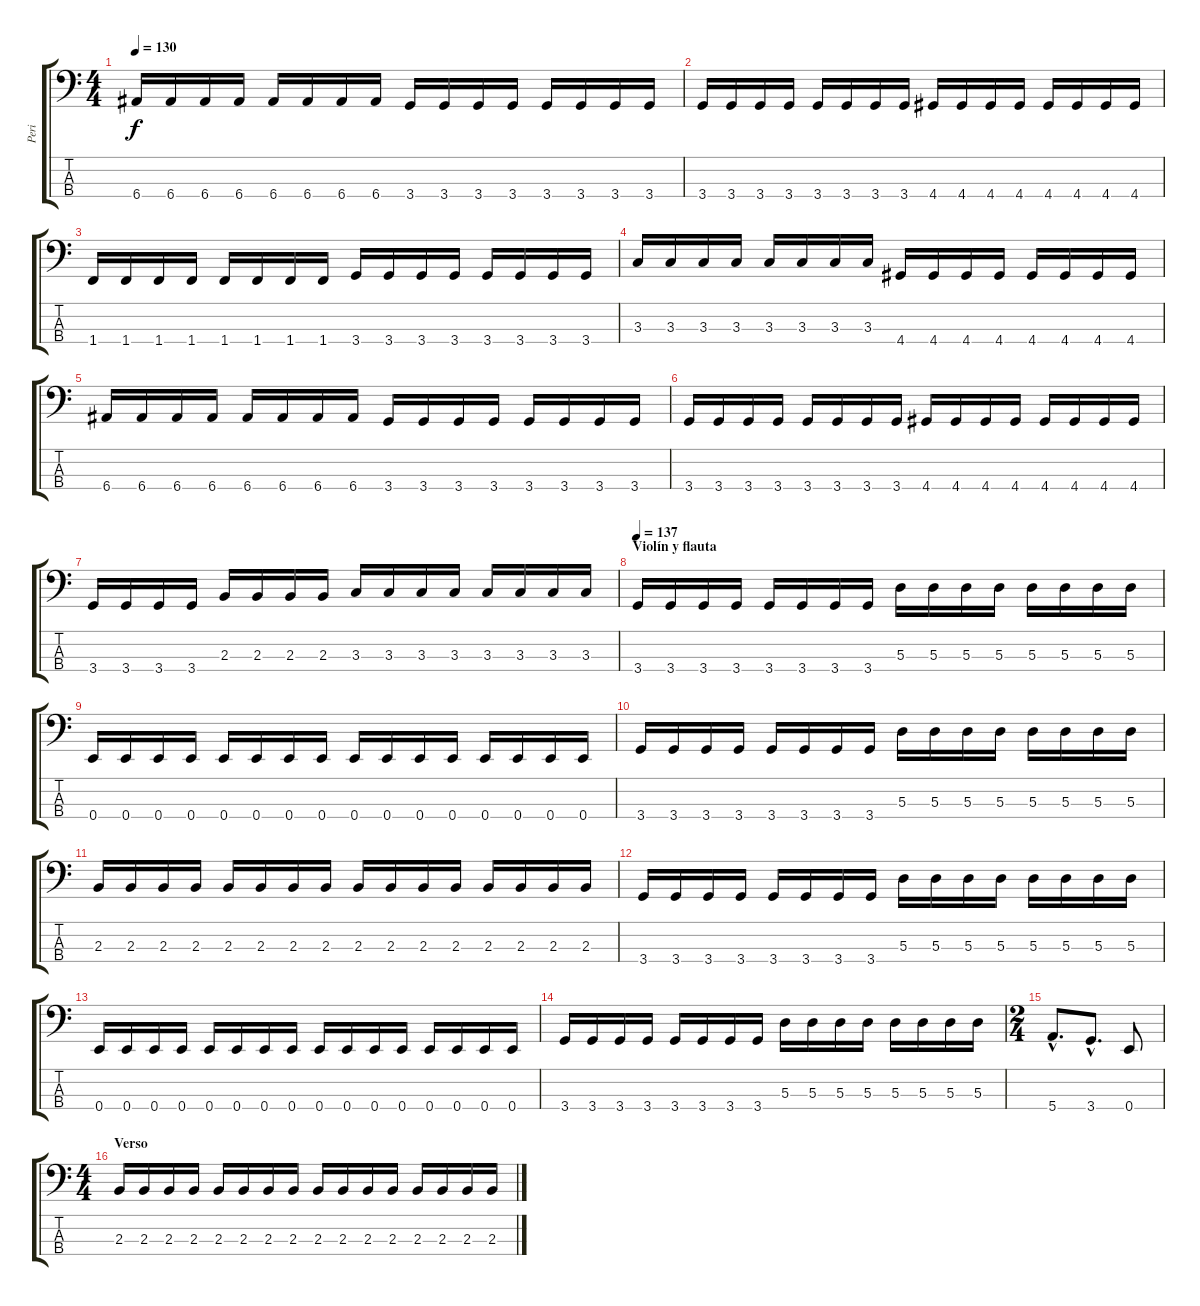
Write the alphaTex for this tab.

\track ("Peri" "Peri") {instrument electricbassfinger}
\staff {score tabs}
\tuning (G2 D2 A1 E1) {hide}
\ts (4 4)
\tempo 130
\clef f4
\ks c
6.4.16{dy f} 6.4.16 6.4.16 6.4.16 6.4.16 6.4.16 6.4.16 6.4.16 3.4.16 3.4.16 3.4.16 3.4.16 3.4.16 3.4.16 3.4.16 3.4.16 |
3.4.16 3.4.16 3.4.16 3.4.16 3.4.16 3.4.16 3.4.16 3.4.16 4.4.16 4.4.16 4.4.16 4.4.16 4.4.16 4.4.16 4.4.16 4.4.16 |
1.4.16 1.4.16 1.4.16 1.4.16 1.4.16 1.4.16 1.4.16 1.4.16 3.4.16 3.4.16 3.4.16 3.4.16 3.4.16 3.4.16 3.4.16 3.4.16 |
3.3.16 3.3.16 3.3.16 3.3.16 3.3.16 3.3.16 3.3.16 3.3.16 4.4.16 4.4.16 4.4.16 4.4.16 4.4.16 4.4.16 4.4.16 4.4.16 |
6.4.16 6.4.16 6.4.16 6.4.16 6.4.16 6.4.16 6.4.16 6.4.16 3.4.16 3.4.16 3.4.16 3.4.16 3.4.16 3.4.16 3.4.16 3.4.16 |
3.4.16 3.4.16 3.4.16 3.4.16 3.4.16 3.4.16 3.4.16 3.4.16 4.4.16 4.4.16 4.4.16 4.4.16 4.4.16 4.4.16 4.4.16 4.4.16 |
3.4.16 3.4.16 3.4.16 3.4.16 2.3.16 2.3.16 2.3.16 2.3.16 3.3.16 3.3.16 3.3.16 3.3.16 3.3.16 3.3.16 3.3.16 3.3.16 |
\section ("" "Violín y flauta")
\tempo 137
3.4.16 3.4.16 3.4.16 3.4.16 3.4.16 3.4.16 3.4.16 3.4.16 5.3.16 5.3.16 5.3.16 5.3.16 5.3.16 5.3.16 5.3.16 5.3.16 |
0.4.16 0.4.16 0.4.16 0.4.16 0.4.16 0.4.16 0.4.16 0.4.16 0.4.16 0.4.16 0.4.16 0.4.16 0.4.16 0.4.16 0.4.16 0.4.16 |
3.4.16 3.4.16 3.4.16 3.4.16 3.4.16 3.4.16 3.4.16 3.4.16 5.3.16 5.3.16 5.3.16 5.3.16 5.3.16 5.3.16 5.3.16 5.3.16 |
2.3.16 2.3.16 2.3.16 2.3.16 2.3.16 2.3.16 2.3.16 2.3.16 2.3.16 2.3.16 2.3.16 2.3.16 2.3.16 2.3.16 2.3.16 2.3.16 |
3.4.16 3.4.16 3.4.16 3.4.16 3.4.16 3.4.16 3.4.16 3.4.16 5.3.16 5.3.16 5.3.16 5.3.16 5.3.16 5.3.16 5.3.16 5.3.16 |
0.4.16 0.4.16 0.4.16 0.4.16 0.4.16 0.4.16 0.4.16 0.4.16 0.4.16 0.4.16 0.4.16 0.4.16 0.4.16 0.4.16 0.4.16 0.4.16 |
3.4.16 3.4.16 3.4.16 3.4.16 3.4.16 3.4.16 3.4.16 3.4.16 5.3.16 5.3.16 5.3.16 5.3.16 5.3.16 5.3.16 5.3.16 5.3.16 |
\ts (2 4)
5.4{hac}.8{d} 3.4{hac}.8{d} 0.4.8 |
\ts (4 4)
\section ("" "Verso")
2.3.16 2.3.16 2.3.16 2.3.16 2.3.16 2.3.16 2.3.16 2.3.16 2.3.16 2.3.16 2.3.16 2.3.16 2.3.16 2.3.16 2.3.16 2.3.16
